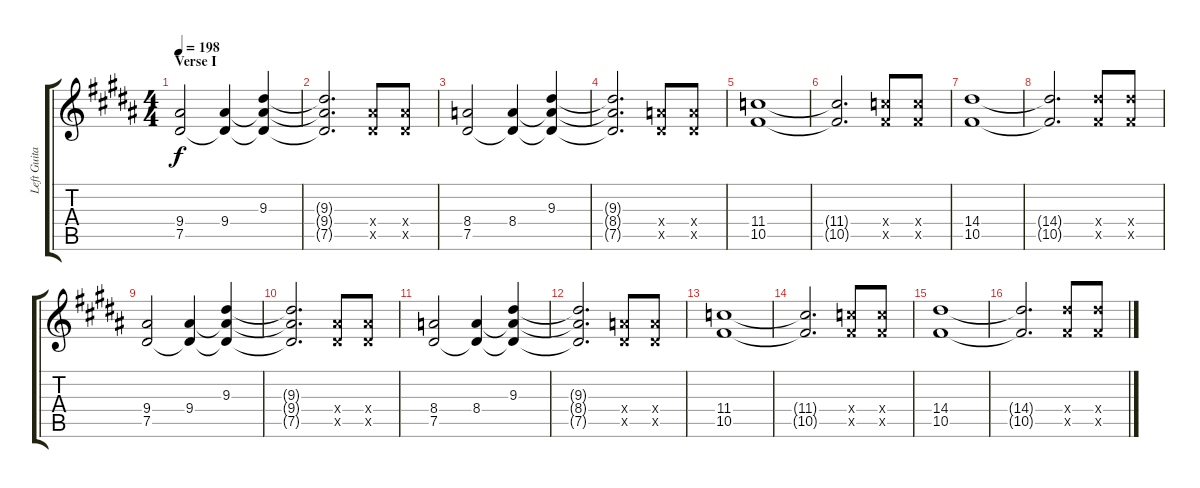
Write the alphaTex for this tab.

\track ("Left Guitar" "Left Guita") {instrument distortionguitar}
\staff {score tabs}
\tuning (Eb4 Bb3 Gb3 Db3 Ab2 Db2) {hide}
\ts (4 4)
\section ("" "Verse I")
\tempo 198
\clef g2
\ks b
(9.4 7.5).2{dy f} (9.4 7.5{t}).4{instrument electricguitarclean} (9.3 9.4{t} 7.5{t}).4 |
(9.3{t} 9.4{t} 7.5{t}).2{d} (9.4{x} 7.5{x}).8{instrument distortionguitar} (9.4{x} 7.5{x}).8 |
(8.4 7.5).2 (8.4 7.5{t}).4{instrument electricguitarclean} (9.3 8.4{t} 7.5{t}).4 |
(9.3{t} 8.4{t} 7.5{t}).2{d} (8.4{x} 7.5{x}).8{instrument distortionguitar} (8.4{x} 7.5{x}).8 |
(11.4 10.5).1 |
(11.4{t} 10.5{t}).2{d} (11.4{x} 10.5{x}).8 (11.4{x} 10.5{x}).8 |
(14.4 10.5).1 |
(14.4{t} 10.5{t}).2{d} (14.4{x} 10.5{x}).8 (14.4{x} 10.5{x}).8 |
(9.4 7.5).2 (9.4 7.5{t}).4{instrument electricguitarclean} (9.3 9.4{t} 7.5{t}).4 |
(9.3{t} 9.4{t} 7.5{t}).2{d} (9.4{x} 7.5{x}).8{instrument distortionguitar} (9.4{x} 7.5{x}).8 |
(8.4 7.5).2 (8.4 7.5{t}).4{instrument electricguitarclean} (9.3 8.4{t} 7.5{t}).4 |
(9.3{t} 8.4{t} 7.5{t}).2{d} (8.4{x} 7.5{x}).8{instrument distortionguitar} (8.4{x} 7.5{x}).8 |
(11.4 10.5).1 |
(11.4{t} 10.5{t}).2{d} (11.4{x} 10.5{x}).8 (11.4{x} 10.5{x}).8 |
(14.4 10.5).1 |
(14.4{t} 10.5{t}).2{d} (14.4{x} 10.5{x}).8 (14.4{x} 10.5{x}).8
